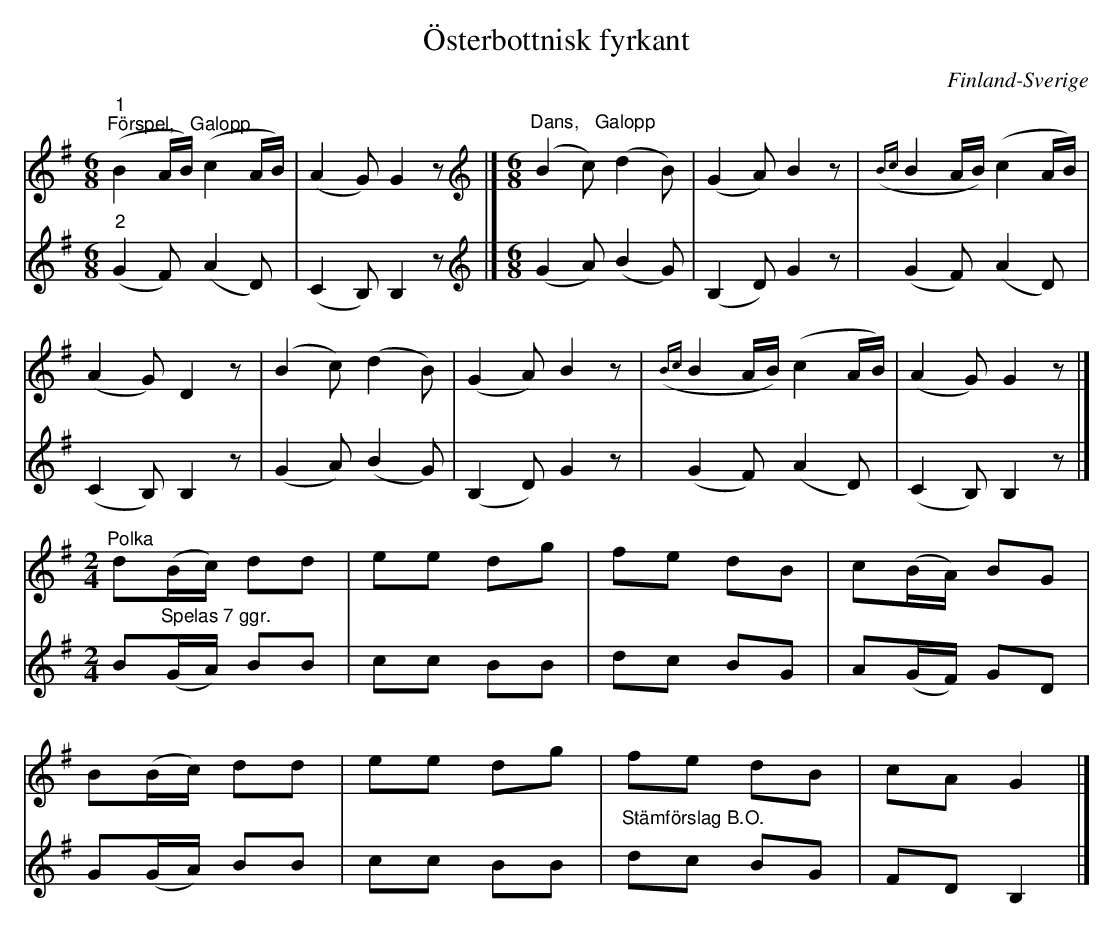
X:1
T:Österbottnisk fyrkant
O:Finland-Sverige
L:1/8
M:6/8
K:G
V:1
"^1""^Förspel,   Galopp" (B2 A/B/) (c2 A/B/) | (A2 G) G2 z |] [K:G][M:6/8][K:treble]"^Dans,   Galopp" (B2 c) (d2 B) | (G2 A) B2 z |({Bc} B2 A/B/) (c2 A/B/) |
(A2 G) D2 z | (B2 c) (d2 B) | (G2 A) B2 z |({Bc} B2 A/B/) (c2 A/B/) | (A2 G) G2 z |]
[M:2/4]"^Polka" d(B/c/) dd | ee dg | fe dB | c(B/A/) BG |
B(B/c/) dd | ee dg | fe dB | cA G2 |]
V:2
"^2" (G2 F) (A2 D) | (C2 B,) B,2 z |][K:G][M:6/8][K:treble] (G2 A) (B2 G) | (B,2 D) G2 z |
(G2 F) (A2 D) | (C2 B,) B,2 z | (G2 A) (B2 G) | (B,2 D) G2 z | (G2 F) (A2 D) | (C2 B,) B,2 z |]
[M:2/4] B"^Spelas 7 ggr."(G/A/) BB | cc BB | dc BG | A(G/F/) GD | G(G/A/) BB | cc BB | "^Stämförslag B.O." dc BG | FD B,2 |]
